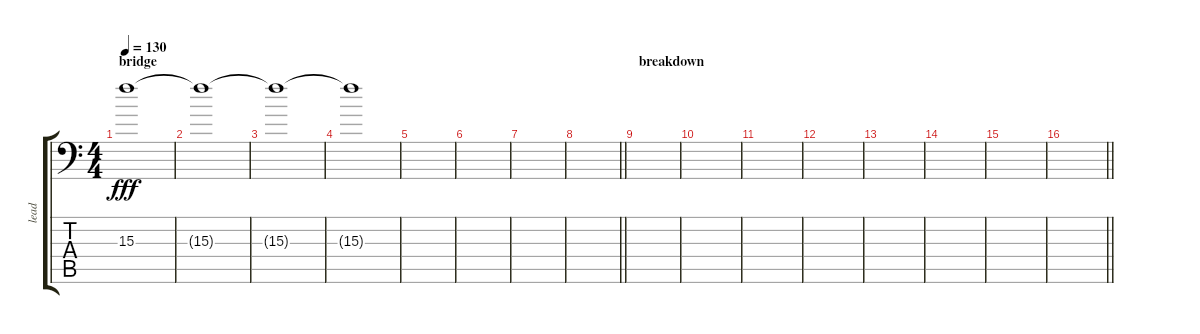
\track ("lead" "lead") {instrument distortionguitar}
\staff {score tabs}
\tuning (B3 Gb3 D3 A2 E2 A1) {hide}
\ts (4 4)
\section ("" "bridge")
\tempo 130
\clef f4
\ks c
15.3.1{dy fff} |
15.3{t}.1 |
15.3{t}.1 |
15.3{t}.1 |
|
|
|
\barLineRight lightlight
|
\section ("" "breakdown")
|
|
|
|
|
|
|
\barLineRight lightlight
